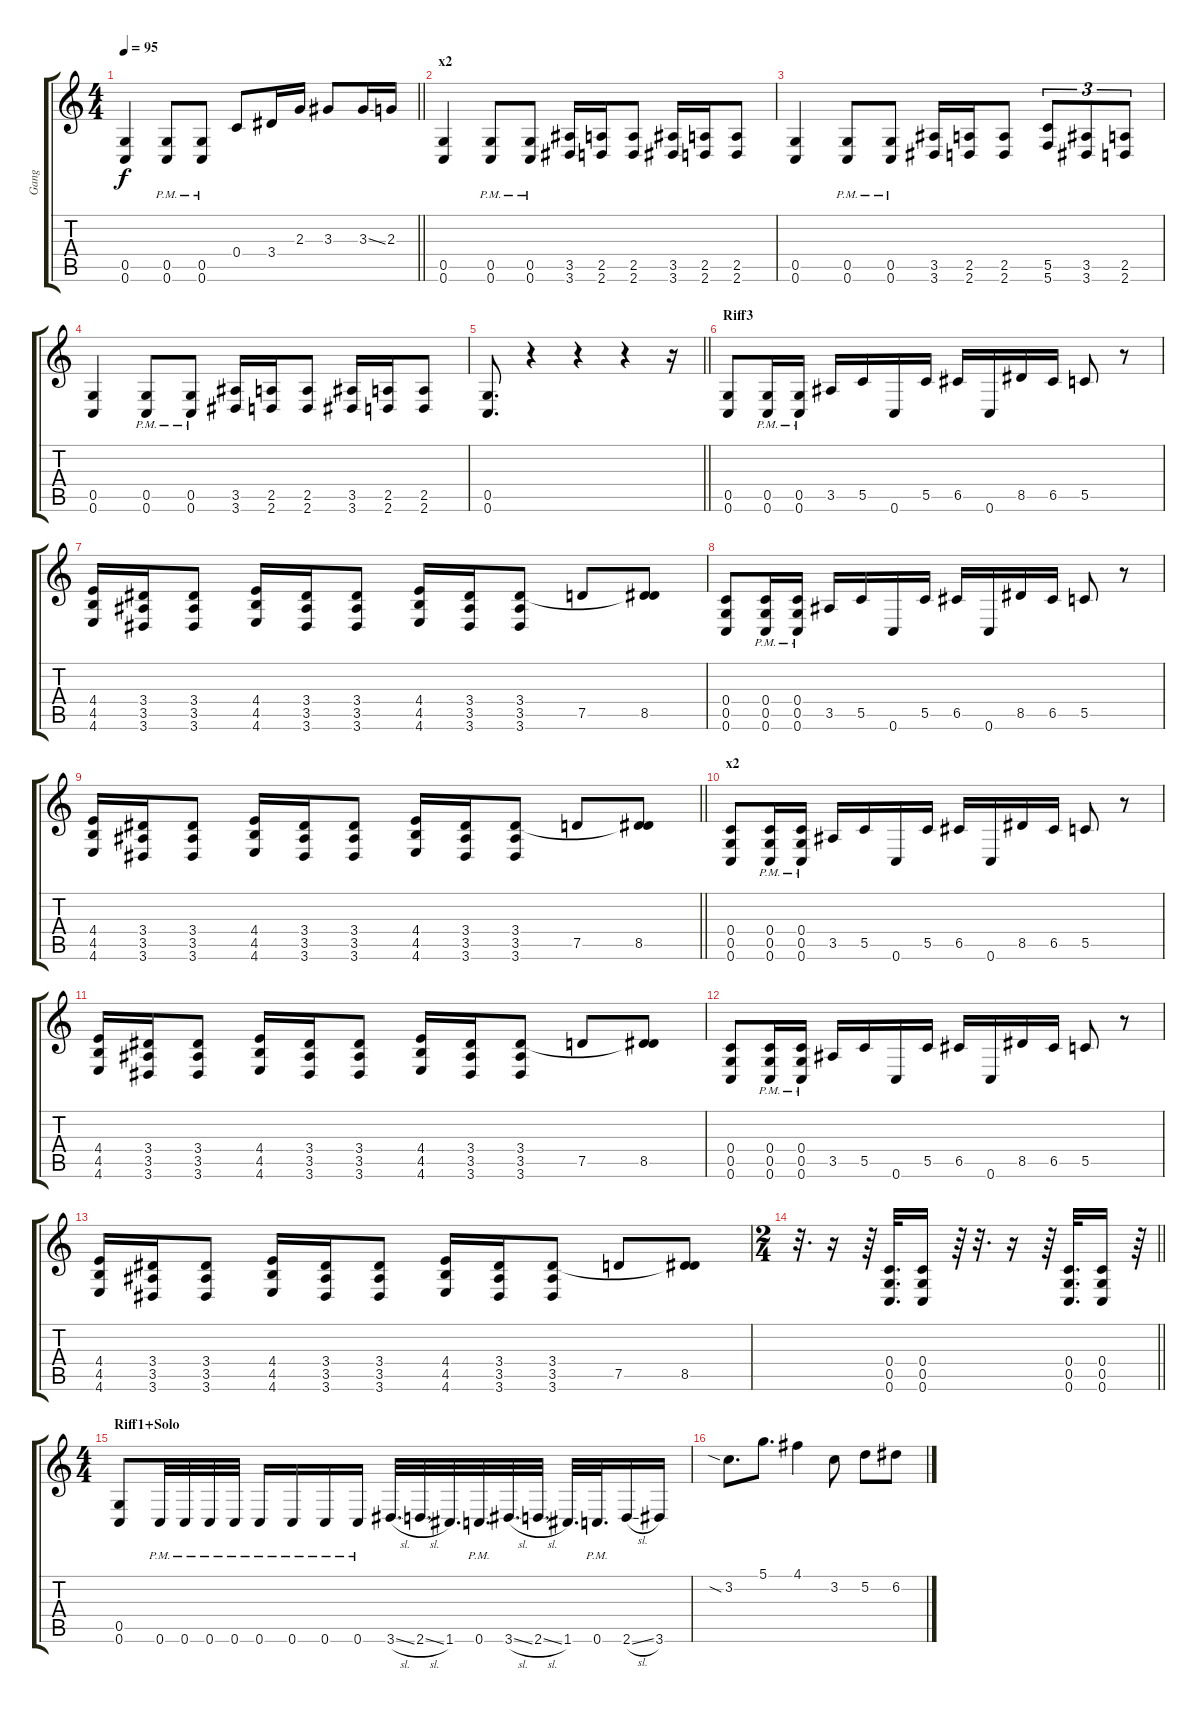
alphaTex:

\track ("Gang" "Gang") {instrument distortionguitar}
\staff {score tabs}
\tuning (D4 A3 F3 C3 G2 C2) {hide}
\ts (4 4)
\tempo 95
\clef g2
\barLineRight lightlight
\ks c
(0.5 0.6).4{dy f} (0.5{pm} 0.6{pm}).8 (0.5{pm} 0.6{pm}).8 0.4.8 3.4.16 2.3.16 3.3.8 3.3{ss}.16 2.3.16 |
\section ("" "x2")
(0.5 0.6).4 (0.5{pm} 0.6{pm}).8 (0.5{pm} 0.6{pm}).8 (3.5 3.6).16 (2.5 2.6).16 (2.5 2.6).8 (3.5 3.6).16 (2.5 2.6).16 (2.5 2.6).8 |
(0.5 0.6).4 (0.5{pm} 0.6{pm}).8 (0.5{pm} 0.6{pm}).8 (3.5 3.6).16 (2.5 2.6).16 (2.5 2.6).8 (5.5 5.6).8{tu (3 2)} (3.5 3.6).8{tu (3 2)} (2.5 2.6).8{tu (3 2)} |
(0.5 0.6).4 (0.5{pm} 0.6{pm}).8 (0.5{pm} 0.6{pm}).8 (3.5 3.6).16 (2.5 2.6).16 (2.5 2.6).8 (3.5 3.6).16 (2.5 2.6).16 (2.5 2.6).8 |
\barLineRight lightlight
(0.5 0.6).8{d} r.4 r.4 r.4 r.16 |
\section ("" "Riff3")
(0.5 0.6).8 (0.5 0.6{pm}).16 (0.5 0.6{pm}).16 3.5.16 5.5.16 0.6.16 5.5.16 6.5.16 0.6.16 8.5.16 6.5.16 5.5.8 r.8 |
(4.4 4.5 4.6).16 (3.4 3.5 3.6).16 (3.4 3.5 3.6).8 (4.4 4.5 4.6).16 (3.4 3.5 3.6).16 (3.4 3.5 3.6).8 (4.4 4.5 4.6).16 (3.4 3.5 3.6).16 (3.4 3.5 3.6).8 7.5.8 (3.4{t} 8.5).8 |
(0.4 0.5 0.6).8 (0.4 0.5 0.6{pm}).16 (0.4 0.5 0.6{pm}).16 3.5.16 5.5.16 0.6.16 5.5.16 6.5.16 0.6.16 8.5.16 6.5.16 5.5.8 r.8 |
\barLineRight lightlight
(4.4 4.5 4.6).16 (3.4 3.5 3.6).16 (3.4 3.5 3.6).8 (4.4 4.5 4.6).16 (3.4 3.5 3.6).16 (3.4 3.5 3.6).8 (4.4 4.5 4.6).16 (3.4 3.5 3.6).16 (3.4 3.5 3.6).8 7.5.8 (3.4{t} 8.5).8 |
\section ("" "x2")
(0.4 0.5 0.6).8 (0.4 0.5 0.6{pm}).16 (0.4 0.5 0.6{pm}).16 3.5.16 5.5.16 0.6.16 5.5.16 6.5.16 0.6.16 8.5.16 6.5.16 5.5.8 r.8 |
(4.4 4.5 4.6).16 (3.4 3.5 3.6).16 (3.4 3.5 3.6).8 (4.4 4.5 4.6).16 (3.4 3.5 3.6).16 (3.4 3.5 3.6).8 (4.4 4.5 4.6).16 (3.4 3.5 3.6).16 (3.4 3.5 3.6).8 7.5.8 (3.4{t} 8.5).8 |
(0.4 0.5 0.6).8 (0.4 0.5 0.6{pm}).16 (0.4 0.5 0.6{pm}).16 3.5.16 5.5.16 0.6.16 5.5.16 6.5.16 0.6.16 8.5.16 6.5.16 5.5.8 r.8 |
(4.4 4.5 4.6).16 (3.4 3.5 3.6).16 (3.4 3.5 3.6).8 (4.4 4.5 4.6).16 (3.4 3.5 3.6).16 (3.4 3.5 3.6).8 (4.4 4.5 4.6).16 (3.4 3.5 3.6).16 (3.4 3.5 3.6).8 7.5.8 (3.4{t} 8.5).8 |
\ts (2 4)
\barLineRight lightlight
r.32{d} r.16 r.64 (0.4 0.5 0.6).32{d} (0.4 0.5 0.6).16 r.64 r.32{d} r.16 r.64 (0.4 0.5 0.6).32{d} (0.4 0.5 0.6).16 r.64 |
\ts (4 4)
\section ("" "Riff1+Solo")
(0.5 0.6).8 0.6{pm}.32 0.6{pm}.32 0.6{pm}.32 0.6{pm}.32 0.6{pm}.16 0.6{pm}.16 0.6{pm}.16 0.6{pm}.16 3.6{sl}.32{d} 2.6{sl}.32{d} 1.6.32{d} 0.6{pm}.32{d} 3.6{sl}.32{d} 2.6{sl}.32{d} 1.6.32{d} 0.6{pm}.32{d} 2.6{sl}.16 3.6.16 |
3.2{sia}.8{d} 5.1.8{d} 4.1.4 3.2.8 5.2.8 6.2.8
